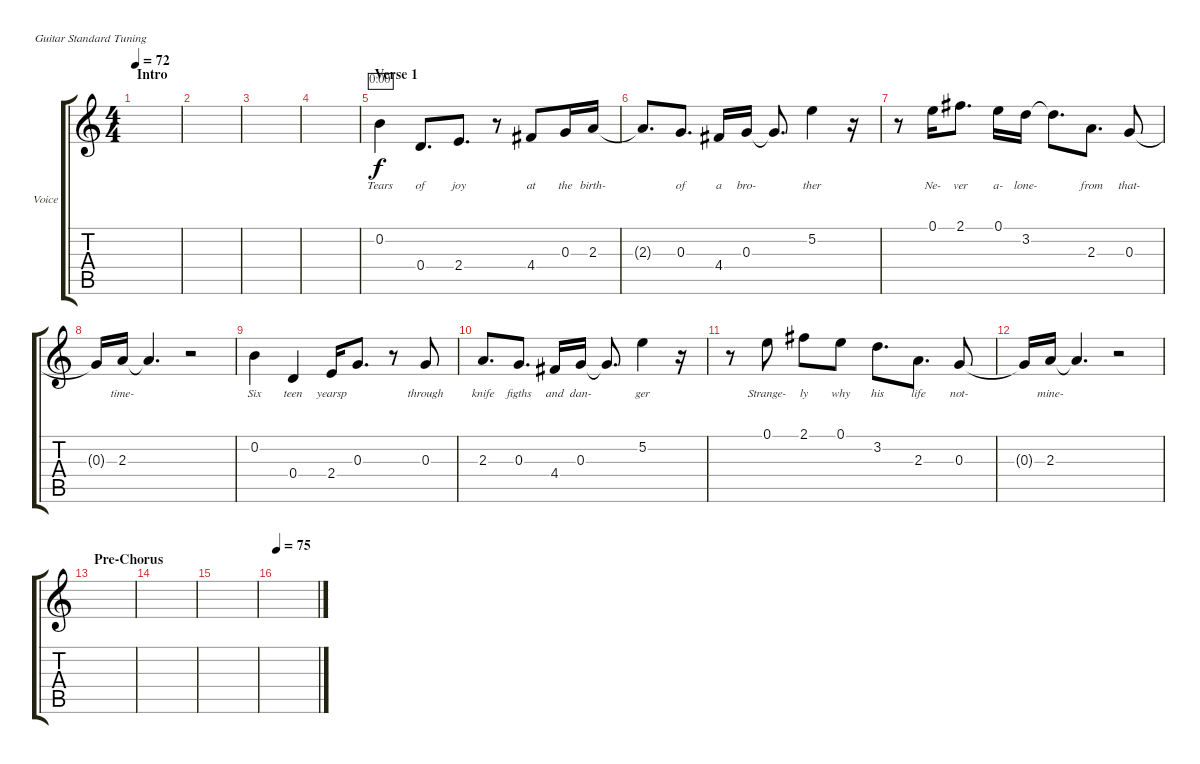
\defaultSystemsLayout 4
\bracketExtendMode groupsimilarinstruments
\firstSystemTrackNameOrientation horizontal
\otherSystemsTrackNameOrientation horizontal
\track ("Voice" "Voice") {instrument electricguitarclean}
\staff {score tabs}
\tuning (E4 B3 G3 D3 A2 E2)
\ts (4 4)
\section ("" "Intro")
\tempo 72
\clef g2
\scale
0.487395
\ks c
|
\scale
0.256303 |
\scale
0.256303 |
\scale
0.333333 |
\section ("" "Verse 1")
\scale
0.333333 0.2.4{lyrics (0 "Tears") lyrics (1 "") lyrics (2 "") lyrics (3 "") lyrics (4 "") timer} 0.4.8{d lyrics (0 "of") lyrics (1 "") lyrics (2 "") lyrics (3 "") lyrics (4 "")} 2.4.8{d lyrics (0 "joy") lyrics (1 "") lyrics (2 "") lyrics (3 "") lyrics (4 "")} r.8 4.4.8{lyrics (0 "at") lyrics (1 "") lyrics (2 "") lyrics (3 "") lyrics (4 "")} 0.3.16{lyrics (0 "the") lyrics (1 "") lyrics (2 "") lyrics (3 "") lyrics (4 "")} 2.3.16{lyrics (0 "birth-") lyrics (1 "") lyrics (2 "") lyrics (3 "") lyrics (4 "")} |
\scale
0.333333 2.3{t}.8{d lyrics (0 "") lyrics (1 "") lyrics (2 "") lyrics (3 "") lyrics (4 "")} 0.3.8{d lyrics (0 "of") lyrics (1 "") lyrics (2 "") lyrics (3 "") lyrics (4 "")} 4.4.16{lyrics (0 "a") lyrics (1 "") lyrics (2 "") lyrics (3 "") lyrics (4 "")} 0.3.16{lyrics (0 "bro-") lyrics (1 "") lyrics (2 "") lyrics (3 "") lyrics (4 "")} 0.3{t}.8{d lyrics (0 "") lyrics (1 "") lyrics (2 "") lyrics (3 "") lyrics (4 "")} 5.2.4{lyrics (0 "ther") lyrics (1 "") lyrics (2 "") lyrics (3 "") lyrics (4 "")} r.16 |
\scale
0.333333 r.8 0.1.16{lyrics (0 "Ne-") lyrics (1 "") lyrics (2 "") lyrics (3 "") lyrics (4 "")} 2.1.8{d lyrics (0 "ver") lyrics (1 "") lyrics (2 "") lyrics (3 "") lyrics (4 "")} 0.1.16{lyrics (0 "a-") lyrics (1 "") lyrics (2 "") lyrics (3 "") lyrics (4 "")} 3.2.16{lyrics (0 "lone-") lyrics (1 "") lyrics (2 "") lyrics (3 "") lyrics (4 "")} 3.2{t}.8{d lyrics (0 "") lyrics (1 "") lyrics (2 "") lyrics (3 "") lyrics (4 "")} 2.3.8{d lyrics (0 "from") lyrics (1 "") lyrics (2 "") lyrics (3 "") lyrics (4 "")} 0.3.8{lyrics (0 "that-") lyrics (1 "") lyrics (2 "") lyrics (3 "") lyrics (4 "")} |
\scale
0.333333 0.3{t}.16{lyrics (0 "") lyrics (1 "") lyrics (2 "") lyrics (3 "") lyrics (4 "")} 2.3.16{lyrics (0 "time-") lyrics (1 "") lyrics (2 "") lyrics (3 "") lyrics (4 "")} 2.3{t}.4{d lyrics (0 "") lyrics (1 "") lyrics (2 "") lyrics (3 "") lyrics (4 "")} r.2 |
\scale
0.333333 0.2.4{lyrics (0 "Six") lyrics (1 "") lyrics (2 "") lyrics (3 "") lyrics (4 "")} 0.4.4{lyrics (0 "teen") lyrics (1 "") lyrics (2 "") lyrics (3 "") lyrics (4 "")} 2.4.16{lyrics (0 "yearsp") lyrics (1 "") lyrics (2 "") lyrics (3 "") lyrics (4 "")} 0.3.8{d lyrics (0 "") lyrics (1 "") lyrics (2 "") lyrics (3 "") lyrics (4 "")} r.8{lyrics (0 "") lyrics (1 "") lyrics (2 "") lyrics (3 "") lyrics (4 "")} 0.3.8{lyrics (0 "through") lyrics (1 "") lyrics (2 "") lyrics (3 "") lyrics (4 "")} |
2.3.8{d lyrics (0 "knife") lyrics (1 "") lyrics (2 "") lyrics (3 "") lyrics (4 "")} 0.3.8{d lyrics (0 "figths") lyrics (1 "") lyrics (2 "") lyrics (3 "") lyrics (4 "")} 4.4.16{lyrics (0 "and") lyrics (1 "") lyrics (2 "") lyrics (3 "") lyrics (4 "")} 0.3.16{lyrics (0 "dan-") lyrics (1 "") lyrics (2 "") lyrics (3 "") lyrics (4 "")} 0.3{t}.8{d lyrics (0 "") lyrics (1 "") lyrics (2 "") lyrics (3 "") lyrics (4 "")} 5.2.4{lyrics (0 "ger") lyrics (1 "") lyrics (2 "") lyrics (3 "") lyrics (4 "")} r.16 |
r.8 0.1.8{lyrics (0 "Strange-") lyrics (1 "") lyrics (2 "") lyrics (3 "") lyrics (4 "")} 2.1.8{lyrics (0 "ly") lyrics (1 "") lyrics (2 "") lyrics (3 "") lyrics (4 "")} 0.1.8{lyrics (0 "why") lyrics (1 "") lyrics (2 "") lyrics (3 "") lyrics (4 "")} 3.2.8{d lyrics (0 "his") lyrics (1 "") lyrics (2 "") lyrics (3 "") lyrics (4 "")} 2.3.8{d lyrics (0 "life") lyrics (1 "") lyrics (2 "") lyrics (3 "") lyrics (4 "")} 0.3.8{lyrics (0 "not-") lyrics (1 "") lyrics (2 "") lyrics (3 "") lyrics (4 "")} |
0.3{t}.16{lyrics (0 "") lyrics (1 "") lyrics (2 "") lyrics (3 "") lyrics (4 "")} 2.3.16{lyrics (0 "mine-") lyrics (1 "") lyrics (2 "") lyrics (3 "") lyrics (4 "")} 2.3{t}.4{d lyrics (0 "") lyrics (1 "") lyrics (2 "") lyrics (3 "") lyrics (4 "")} r.2 |
\section ("" "Pre-Chorus")
|
|
|
\tempo 75
